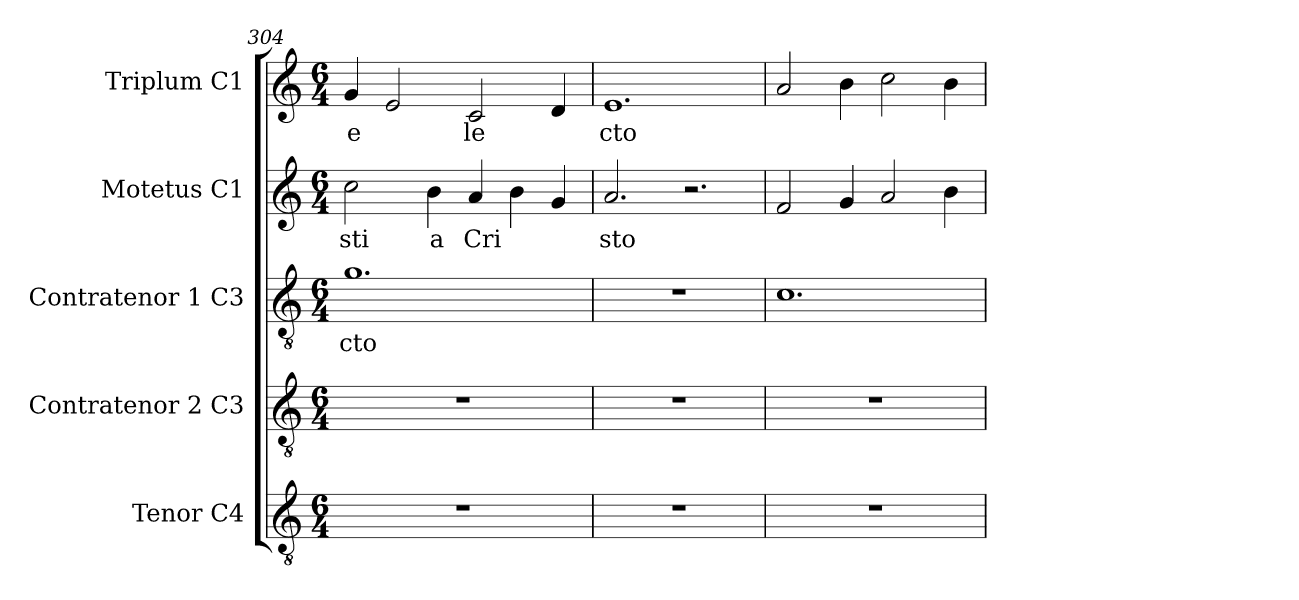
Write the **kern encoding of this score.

**kern	**kern	**kern	**text	**kern	**text	**kern	**text
*part5	*part4	*part3	*part3	*part2	*part2	*part1	*part1
*staff5	*staff4	*staff3	*staff3	*staff2	*staff2	*staff1	*staff1
*I"Tenor  C4	*I"Contratenor 2  C3	*I"Contratenor 1  C3	*	*I"Motetus  C1	*	*I"Triplum  C1	*
*I'T	*I'Ct2	*I'Ct1	*	*I'Mot	*	*I'Tr	*
*clefGv2	*clefGv2	*clefGv2	*	*clefG2	*	*clefG2	*
*k[]	*k[]	*k[]	*	*k[]	*	*k[]	*
*C:	*C:	*C:	*	*C:	*	*C:	*
*M6/4	*M6/4	*M6/4	*	*M6/4	*	*M6/4	*
=304	=304	=304	=304	=304	=304	=304	=304
!	!	!	!LO:LY:b:cj	!	!LO:LY:b:cj	!	!LO:LY:b:cj
1.r	1.r	1.g	-cto	2cc\	-sti	4g/	e-
!	!	!	!	!	!	!	!LO:LY:b:cj
.	.	.	.	.	.	2e/	--
!	!	!	!	!	!LO:LY:b:cj	!	!
.	.	.	.	4b\	a	.	.
!	!	!	!	!	!LO:LY:b:cj	!	!LO:LY:b:cj
.	.	.	.	4a/	Cri-	2c/	-le-
!	!	!	!	!	!LO:LY:b:cj	!	!
.	.	.	.	4b\	--	.	.
!	!	!	!	!	!LO:LY:b:cj	!	!LO:LY:b:cj
.	.	.	.	4g/	--	4d/	--
=305	=305	=305	=305	=305	=305	=305	=305
!	!	!	!	!	!LO:LY:b:cj	!	!LO:LY:b:cj
1.r	1.r	1.r	.	2.a/	-sto	1.e	-cto
.	.	.	.	2.r	.	.	.
!!LO:PB:g=z
=306	=306	=306	=306	=306	=306	=306	=306
!	!	!	!LO:LY:b:cj	!	!LO:LY:b:cj	!	!LO:LY:b:cj
1.r	1.r	1.c	.	2f/	.	2a/	.
!	!	!	!	!	!LO:LY:b:cj	!	!LO:LY:b:cj
.	.	.	.	4g/	.	4b\	.
!	!	!	!	!	!LO:LY:b:cj	!	!LO:LY:b:cj
.	.	.	.	2a/	.	2cc\	.
!	!	!	!	!	!LO:LY:b:cj	!	!LO:LY:b:cj
.	.	.	.	4b\	.	4b\	.
=	=	=	=	=	=	=	=
*-	*-	*-	*-	*-	*-	*-	*-
